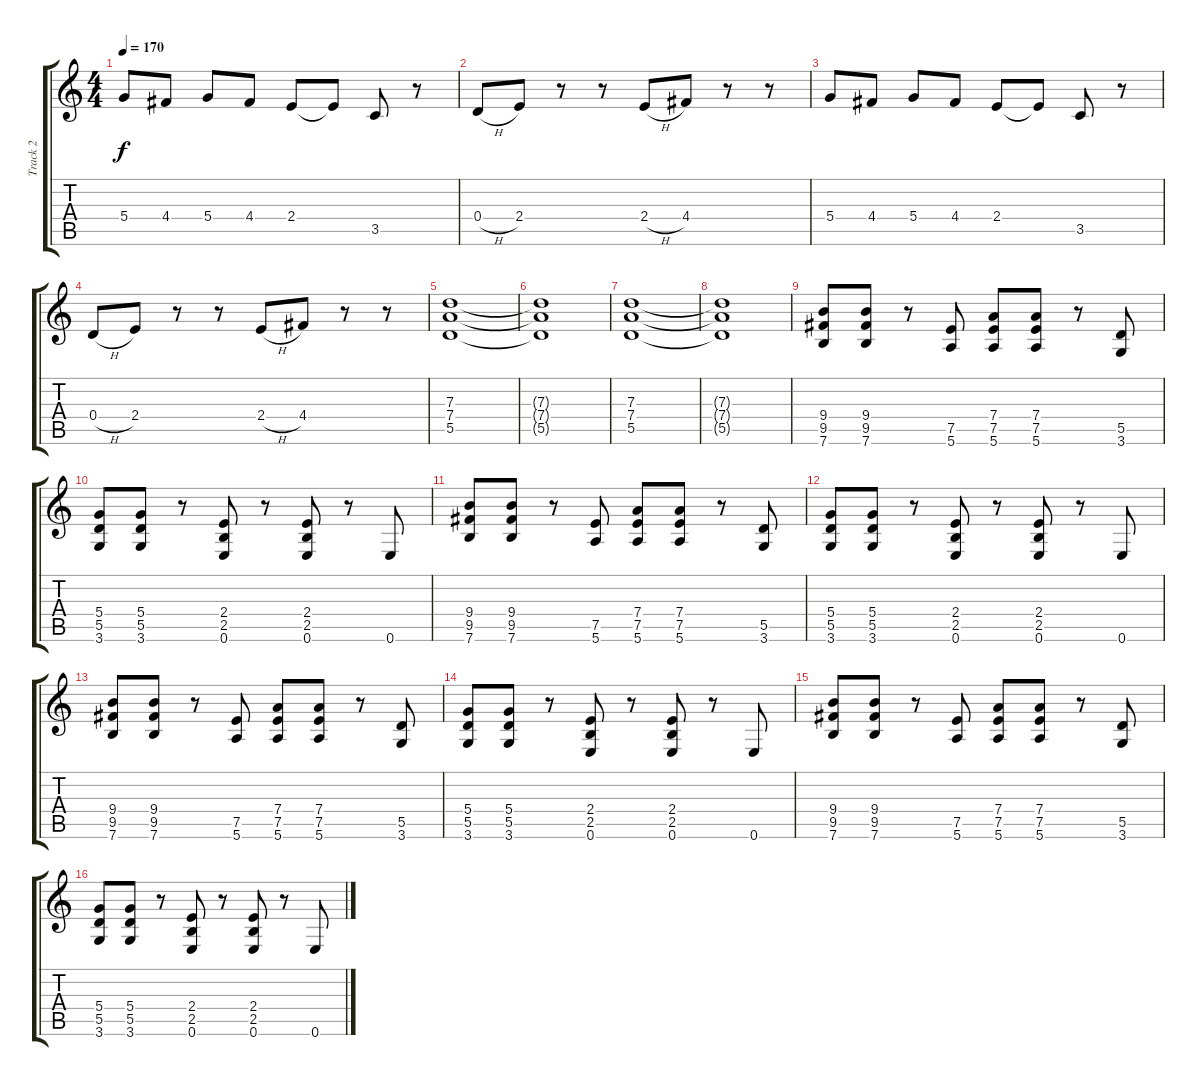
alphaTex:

\track ("Track 2" "Track 2") {instrument overdrivenguitar}
\staff {score tabs}
\tuning (E4 B3 G3 D3 A2 E2) {hide}
\ts (4 4)
\tempo 170
\clef g2
\ks c
5.4.8{dy f} 4.4.8 5.4.8 4.4.8 2.4.8 2.4{t}.8 3.5.8 r.8 |
0.4{h}.8 2.4.8 r.8 r.8 2.4{h}.8 4.4.8 r.8 r.8 |
5.4.8 4.4.8 5.4.8 4.4.8 2.4.8 2.4{t}.8 3.5.8 r.8 |
0.4{h}.8 2.4.8 r.8 r.8 2.4{h}.8 4.4.8 r.8 r.8 |
(7.3 7.4 5.5).1 |
(7.3{t} 7.4{t} 5.5{t}).1 |
(7.3 7.4 5.5).1 |
(7.3{t} 7.4{t} 5.5{t}).1 |
(9.4 9.5 7.6).8 (9.4 9.5 7.6).8 r.8 (7.5 5.6).8 (7.4 7.5 5.6).8 (7.4 7.5 5.6).8 r.8 (5.5 3.6).8 |
(5.4 5.5 3.6).8 (5.4 5.5 3.6).8 r.8 (2.4 2.5 0.6).8 r.8 (2.4 2.5 0.6).8 r.8 0.6.8 |
(9.4 9.5 7.6).8 (9.4 9.5 7.6).8 r.8 (7.5 5.6).8 (7.4 7.5 5.6).8 (7.4 7.5 5.6).8 r.8 (5.5 3.6).8 |
(5.4 5.5 3.6).8 (5.4 5.5 3.6).8 r.8 (2.4 2.5 0.6).8 r.8 (2.4 2.5 0.6).8 r.8 0.6.8 |
(9.4 9.5 7.6).8 (9.4 9.5 7.6).8 r.8 (7.5 5.6).8 (7.4 7.5 5.6).8 (7.4 7.5 5.6).8 r.8 (5.5 3.6).8 |
(5.4 5.5 3.6).8 (5.4 5.5 3.6).8 r.8 (2.4 2.5 0.6).8 r.8 (2.4 2.5 0.6).8 r.8 0.6.8 |
(9.4 9.5 7.6).8 (9.4 9.5 7.6).8 r.8 (7.5 5.6).8 (7.4 7.5 5.6).8 (7.4 7.5 5.6).8 r.8 (5.5 3.6).8 |
(5.4 5.5 3.6).8 (5.4 5.5 3.6).8 r.8 (2.4 2.5 0.6).8 r.8 (2.4 2.5 0.6).8 r.8 0.6.8
